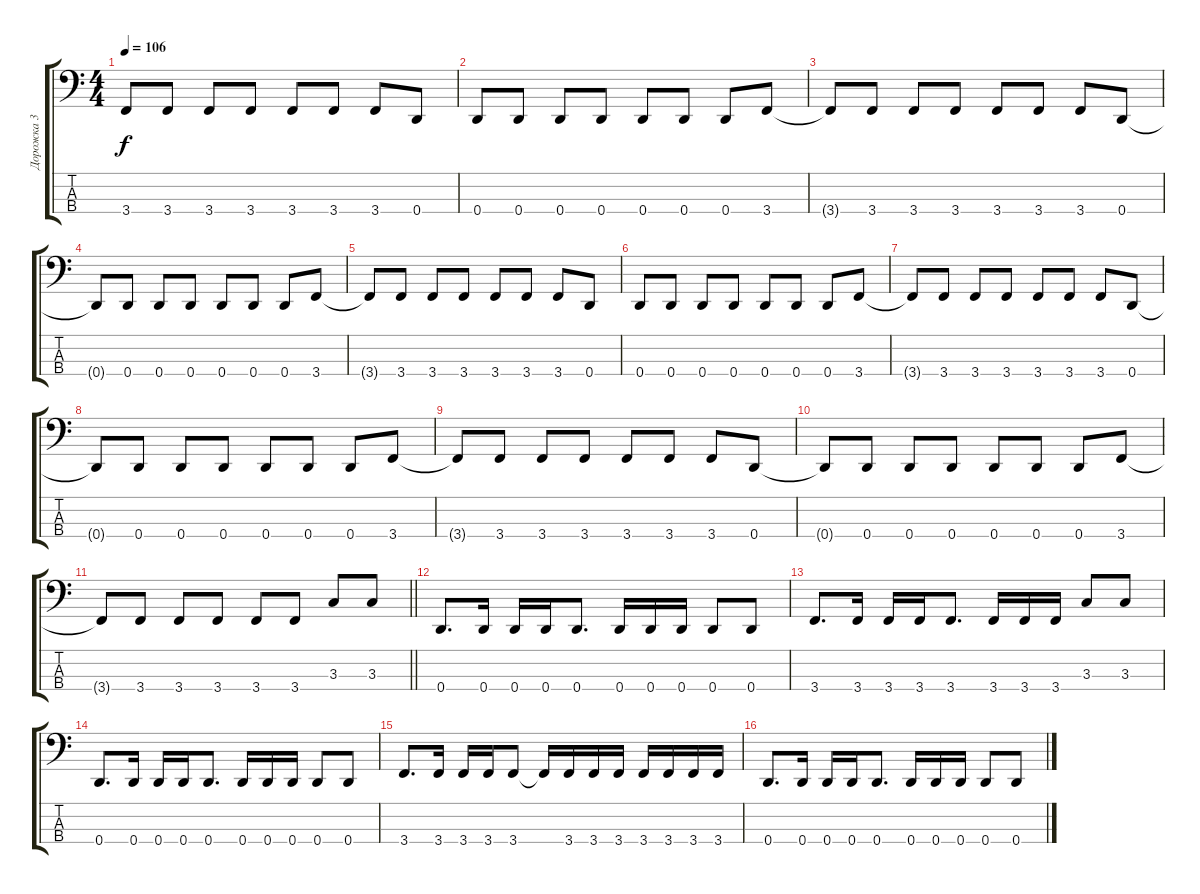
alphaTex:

\track ("Дорожка 3" "Дорожка 3") {instrument electricbasspick}
\staff {score tabs}
\tuning (G2 D2 A1 D1) {hide}
\ts (4 4)
\tempo 106
\clef f4
\ks c
3.4{t}.8{dy f} 3.4.8 3.4.8 3.4.8 3.4.8 3.4.8 3.4.8 0.4.8 |
0.4.8 0.4.8 0.4.8 0.4.8 0.4.8 0.4.8 0.4.8 3.4.8 |
3.4{t}.8 3.4.8 3.4.8 3.4.8 3.4.8 3.4.8 3.4.8 0.4.8 |
0.4{t}.8 0.4.8 0.4.8 0.4.8 0.4.8 0.4.8 0.4.8 3.4.8 |
3.4{t}.8 3.4.8 3.4.8 3.4.8 3.4.8 3.4.8 3.4.8 0.4.8 |
0.4.8 0.4.8 0.4.8 0.4.8 0.4.8 0.4.8 0.4.8 3.4.8 |
3.4{t}.8 3.4.8 3.4.8 3.4.8 3.4.8 3.4.8 3.4.8 0.4.8 |
0.4{t}.8 0.4.8 0.4.8 0.4.8 0.4.8 0.4.8 0.4.8 3.4.8 |
3.4{t}.8 3.4.8 3.4.8 3.4.8 3.4.8 3.4.8 3.4.8 0.4.8 |
0.4{t}.8 0.4.8 0.4.8 0.4.8 0.4.8 0.4.8 0.4.8 3.4.8 |
\barLineRight lightlight
3.4{t}.8 3.4.8 3.4.8 3.4.8 3.4.8 3.4.8 3.3.8 3.3.8 |
0.4.8{d instrument electricbasspick} 0.4.16 0.4.16 0.4.16 0.4.8{d} 0.4.16 0.4.16 0.4.16 0.4.8 0.4.8 |
3.4.8{d} 3.4.16 3.4.16 3.4.16 3.4.8{d} 3.4.16 3.4.16 3.4.16 3.3.8 3.3.8 |
0.4.8{d} 0.4.16 0.4.16 0.4.16 0.4.8{d} 0.4.16 0.4.16 0.4.16 0.4.8 0.4.8 |
3.4.8{d} 3.4.16 3.4.16 3.4.16 3.4.8 3.4{t}.16 3.4.16 3.4.16 3.4.16 3.4.16 3.4.16 3.4.16 3.4.16 |
0.4.8{d} 0.4.16 0.4.16 0.4.16 0.4.8{d} 0.4.16 0.4.16 0.4.16 0.4.8 0.4.8
